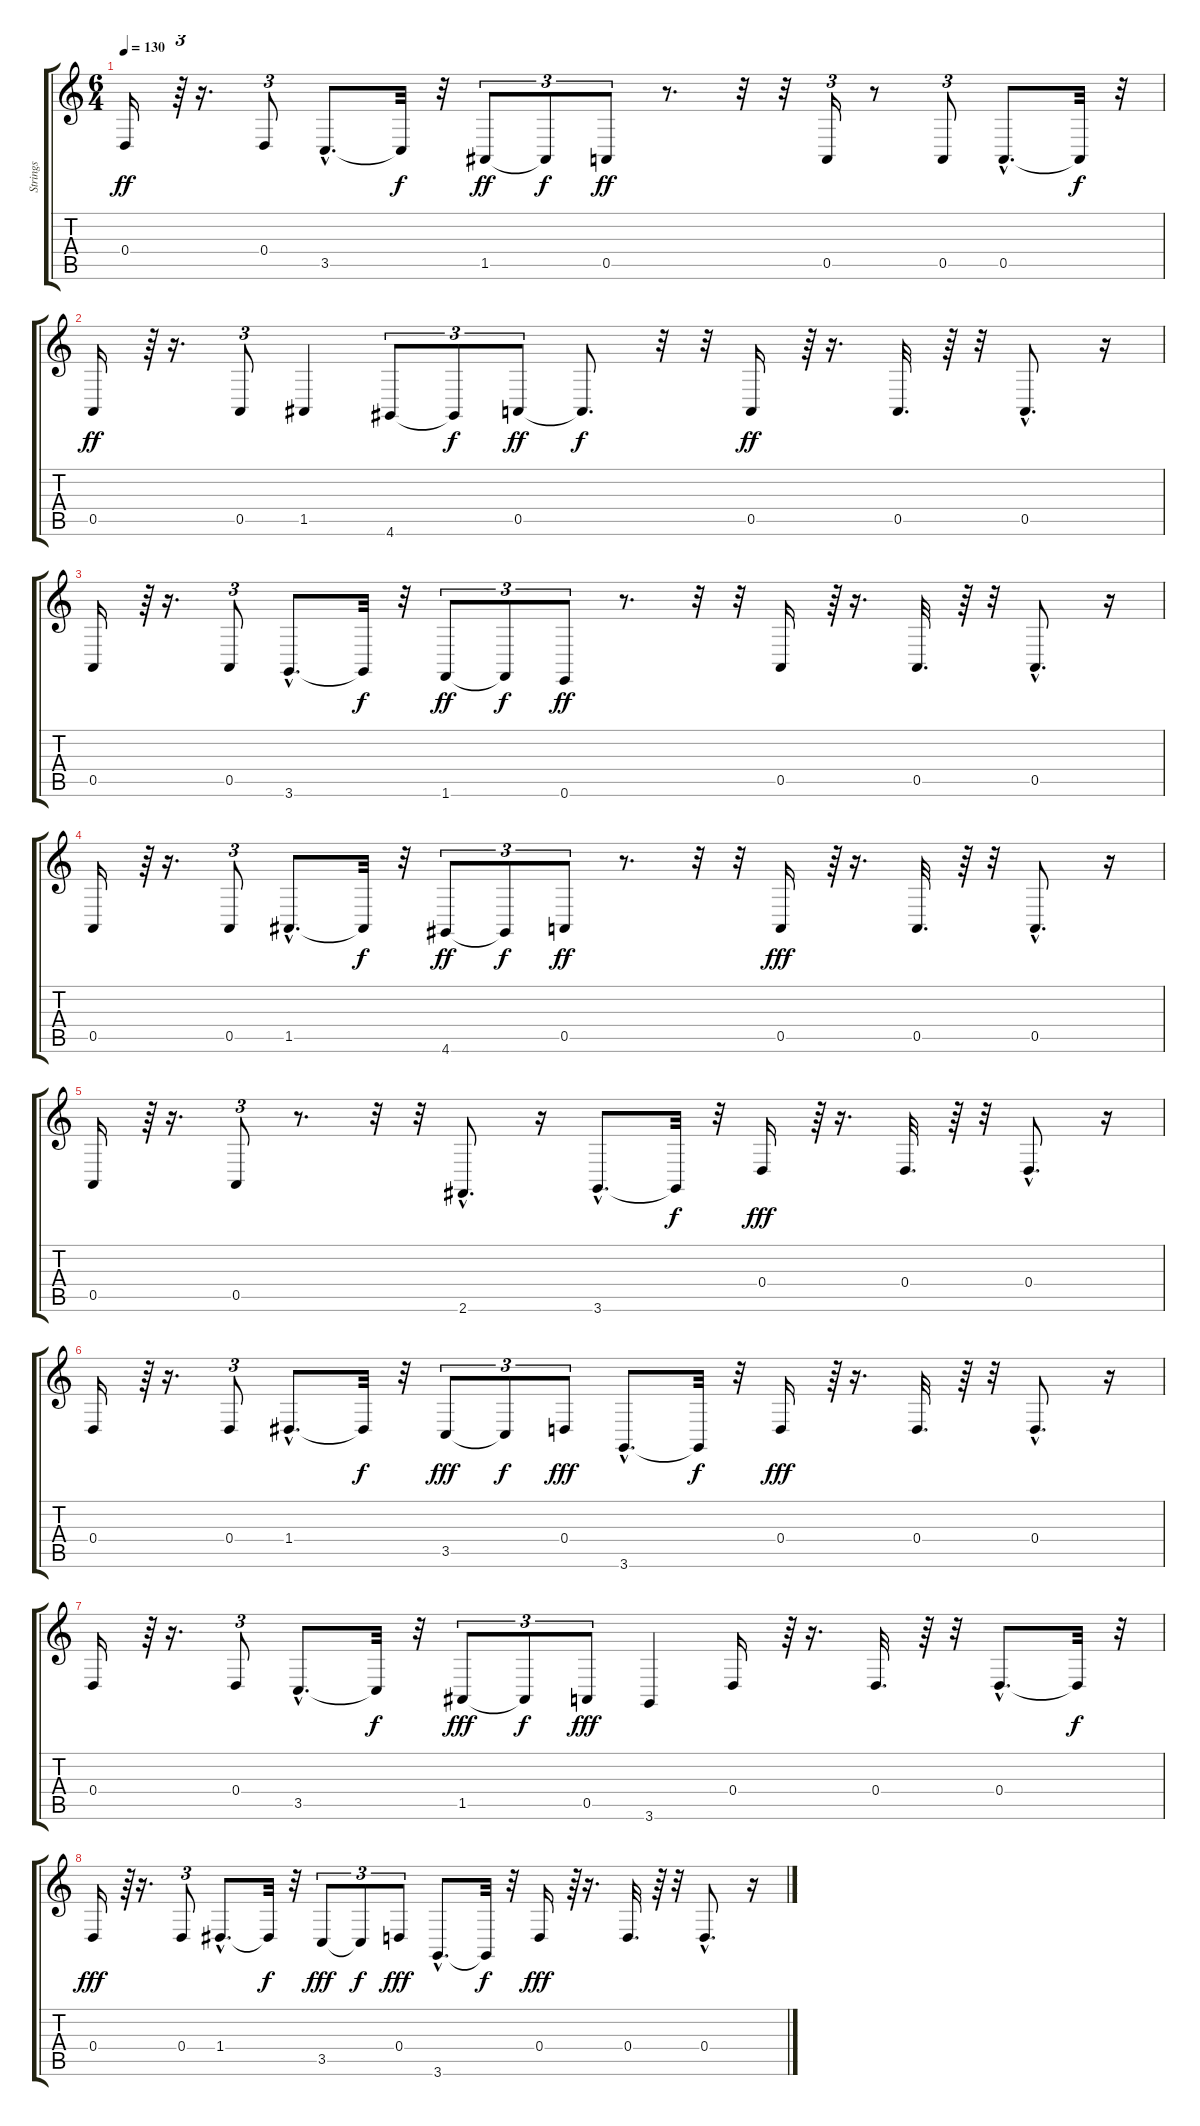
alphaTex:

\track ("Strings" "Strings") {instrument stringensemble1}
\staff {score tabs}
\tuning (E4 B3 G3 D3 A2 E2) {hide}
\ts (6 4)
\tempo 130
\clef g2
\ks c
0.4.16{dy ff} r.64{tu (3 2)} r.16{d} 0.4.8{tu (3 2)} 3.5{hac}.8{d} 3.5{t}.32{dy f} r.32 1.5.8{tu (3 2) dy ff} 1.5{t}.8{tu (3 2) dy f} 0.5.8{tu (3 2) dy ff} r.8{d} r.32 r.32 0.5.16{tu (3 2)} r.8 0.5.8{tu (3 2)} 0.5{hac}.8{d} 0.5{t}.32{dy f} r.32 |
0.5.16{dy ff} r.64{tu (3 2)} r.16{d} 0.5.8{tu (3 2)} 1.5.4 4.6.8{tu (3 2)} 4.6{t}.8{tu (3 2) dy f} 0.5.8{tu (3 2) dy ff} 0.5{t}.8{d dy f} r.32 r.32 0.5.16{dy ff} r.64{tu (3 2)} r.16{d} 0.5.32{d} r.64 r.32 0.5{hac}.8{d} r.16 |
0.5.16 r.64{tu (3 2)} r.16{d} 0.5.8{tu (3 2)} 3.6{hac}.8{d} 3.6{t}.32{dy f} r.32 1.6.8{tu (3 2) dy ff} 1.6{t}.8{tu (3 2) dy f} 0.6.8{tu (3 2) dy ff} r.8{d} r.32 r.32 0.5.16 r.64{tu (3 2)} r.16{d} 0.5.32{d} r.64 r.32 0.5{hac}.8{d} r.16 |
0.5.16 r.64{tu (3 2)} r.16{d} 0.5.8{tu (3 2)} 1.5{hac}.8{d} 1.5{t}.32{dy f} r.32 4.6.8{tu (3 2) dy ff} 4.6{t}.8{tu (3 2) dy f} 0.5.8{tu (3 2) dy ff} r.8{d} r.32 r.32 0.5.16{dy fff} r.64{tu (3 2)} r.16{d} 0.5.32{d} r.64 r.32 0.5{hac}.8{d} r.16 |
0.5.16 r.64{tu (3 2)} r.16{d} 0.5.8{tu (3 2)} r.8{d} r.32 r.32 2.6{hac}.8{d} r.16 3.6{hac}.8{d} 3.6{t}.32{dy f} r.32 0.4.16{dy fff} r.64{tu (3 2)} r.16{d} 0.4.32{d} r.64 r.32 0.4{hac}.8{d} r.16 |
0.4.16 r.64{tu (3 2)} r.16{d} 0.4.8{tu (3 2)} 1.4{hac}.8{d} 1.4{t}.32{dy f} r.32 3.5.8{tu (3 2) dy fff} 3.5{t}.8{tu (3 2) dy f} 0.4.8{tu (3 2) dy fff} 3.6{hac}.8{d} 3.6{t}.32{dy f} r.32 0.4.16{dy fff} r.64{tu (3 2)} r.16{d} 0.4.32{d} r.64 r.32 0.4{hac}.8{d} r.16 |
0.4.16 r.64{tu (3 2)} r.16{d} 0.4.8{tu (3 2)} 3.5{hac}.8{d} 3.5{t}.32{dy f} r.32 1.5.8{tu (3 2) dy fff} 1.5{t}.8{tu (3 2) dy f} 0.5.8{tu (3 2) dy fff} 3.6.4 0.4.16 r.64{tu (3 2)} r.16{d} 0.4.32{d} r.64 r.32 0.4{hac}.8{d} 0.4{t}.32{dy f} r.32 |
0.4.16{dy fff} r.64{tu (3 2)} r.16{d} 0.4.8{tu (3 2)} 1.4{hac}.8{d} 1.4{t}.32{dy f} r.32 3.5.8{tu (3 2) dy fff} 3.5{t}.8{tu (3 2) dy f} 0.4.8{tu (3 2) dy fff} 3.6{hac}.8{d} 3.6{t}.32{dy f} r.32 0.4.16{dy fff} r.64{tu (3 2)} r.16{d} 0.4.32{d} r.64 r.32 0.4{hac}.8{d} r.16
